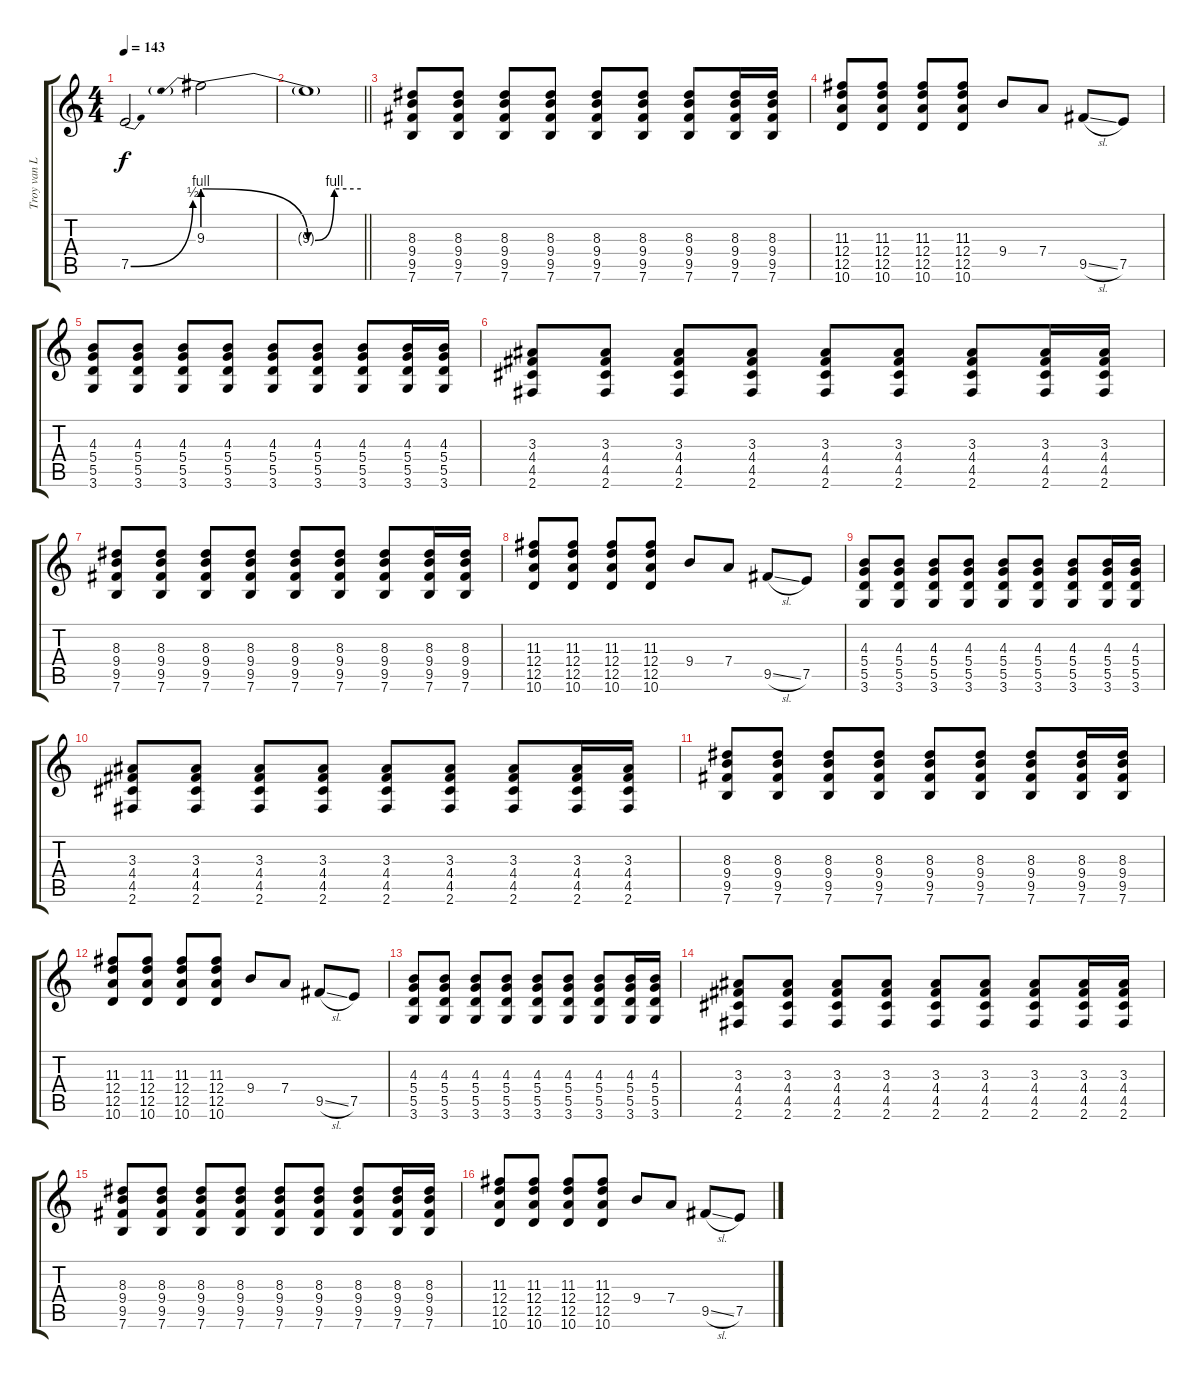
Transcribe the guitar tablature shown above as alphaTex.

\track ("Troy van Leeuwen" "Troy van L") {instrument distortionguitar}
\staff {score tabs}
\tuning (E4 B3 G3 D3 A2 E2) {hide}
\ts (4 4)
\tempo 143
\clef g2
\ks c
7.5{be (bend 0 0 60 2)}.2{dy f} 9.3{be (prebendrelease 0 4 60 0)}.2 |
\barLineRight lightlight
9.3{be (custom 0 0 8 0 30 4 60 4) t}.1 |
(8.3 9.4 9.5 7.6).8{instrument overdrivenguitar} (8.3 9.4 9.5 7.6).8 (8.3 9.4 9.5 7.6).8 (8.3 9.4 9.5 7.6).8 (8.3 9.4 9.5 7.6).8 (8.3 9.4 9.5 7.6).8 (8.3 9.4 9.5 7.6).8 (8.3 9.4 9.5 7.6).16 (8.3 9.4 9.5 7.6).16 |
(11.3 12.4 12.5 10.6).8 (11.3 12.4 12.5 10.6).8 (11.3 12.4 12.5 10.6).8 (11.3 12.4 12.5 10.6).8 9.4.8 7.4.8 9.5{sl}.8 7.5.8 |
(4.3 5.4 5.5 3.6).8 (4.3 5.4 5.5 3.6).8 (4.3 5.4 5.5 3.6).8 (4.3 5.4 5.5 3.6).8 (4.3 5.4 5.5 3.6).8 (4.3 5.4 5.5 3.6).8 (4.3 5.4 5.5 3.6).8 (4.3 5.4 5.5 3.6).16 (4.3 5.4 5.5 3.6).16 |
(3.3 4.4 4.5 2.6).8 (3.3 4.4 4.5 2.6).8 (3.3 4.4 4.5 2.6).8 (3.3 4.4 4.5 2.6).8 (3.3 4.4 4.5 2.6).8 (3.3 4.4 4.5 2.6).8 (3.3 4.4 4.5 2.6).8 (3.3 4.4 4.5 2.6).16 (3.3 4.4 4.5 2.6).16 |
(8.3 9.4 9.5 7.6).8 (8.3 9.4 9.5 7.6).8 (8.3 9.4 9.5 7.6).8 (8.3 9.4 9.5 7.6).8 (8.3 9.4 9.5 7.6).8 (8.3 9.4 9.5 7.6).8 (8.3 9.4 9.5 7.6).8 (8.3 9.4 9.5 7.6).16 (8.3 9.4 9.5 7.6).16 |
(11.3 12.4 12.5 10.6).8 (11.3 12.4 12.5 10.6).8 (11.3 12.4 12.5 10.6).8 (11.3 12.4 12.5 10.6).8 9.4.8 7.4.8 9.5{sl}.8 7.5.8 |
(4.3 5.4 5.5 3.6).8 (4.3 5.4 5.5 3.6).8 (4.3 5.4 5.5 3.6).8 (4.3 5.4 5.5 3.6).8 (4.3 5.4 5.5 3.6).8 (4.3 5.4 5.5 3.6).8 (4.3 5.4 5.5 3.6).8 (4.3 5.4 5.5 3.6).16 (4.3 5.4 5.5 3.6).16 |
(3.3 4.4 4.5 2.6).8 (3.3 4.4 4.5 2.6).8 (3.3 4.4 4.5 2.6).8 (3.3 4.4 4.5 2.6).8 (3.3 4.4 4.5 2.6).8 (3.3 4.4 4.5 2.6).8 (3.3 4.4 4.5 2.6).8 (3.3 4.4 4.5 2.6).16 (3.3 4.4 4.5 2.6).16 |
(8.3 9.4 9.5 7.6).8 (8.3 9.4 9.5 7.6).8 (8.3 9.4 9.5 7.6).8 (8.3 9.4 9.5 7.6).8 (8.3 9.4 9.5 7.6).8 (8.3 9.4 9.5 7.6).8 (8.3 9.4 9.5 7.6).8 (8.3 9.4 9.5 7.6).16 (8.3 9.4 9.5 7.6).16 |
(11.3 12.4 12.5 10.6).8 (11.3 12.4 12.5 10.6).8 (11.3 12.4 12.5 10.6).8 (11.3 12.4 12.5 10.6).8 9.4.8 7.4.8 9.5{sl}.8 7.5.8 |
(4.3 5.4 5.5 3.6).8 (4.3 5.4 5.5 3.6).8 (4.3 5.4 5.5 3.6).8 (4.3 5.4 5.5 3.6).8 (4.3 5.4 5.5 3.6).8 (4.3 5.4 5.5 3.6).8 (4.3 5.4 5.5 3.6).8 (4.3 5.4 5.5 3.6).16 (4.3 5.4 5.5 3.6).16 |
(3.3 4.4 4.5 2.6).8 (3.3 4.4 4.5 2.6).8 (3.3 4.4 4.5 2.6).8 (3.3 4.4 4.5 2.6).8 (3.3 4.4 4.5 2.6).8 (3.3 4.4 4.5 2.6).8 (3.3 4.4 4.5 2.6).8 (3.3 4.4 4.5 2.6).16 (3.3 4.4 4.5 2.6).16 |
(8.3 9.4 9.5 7.6).8 (8.3 9.4 9.5 7.6).8 (8.3 9.4 9.5 7.6).8 (8.3 9.4 9.5 7.6).8 (8.3 9.4 9.5 7.6).8 (8.3 9.4 9.5 7.6).8 (8.3 9.4 9.5 7.6).8 (8.3 9.4 9.5 7.6).16 (8.3 9.4 9.5 7.6).16 |
(11.3 12.4 12.5 10.6).8 (11.3 12.4 12.5 10.6).8 (11.3 12.4 12.5 10.6).8 (11.3 12.4 12.5 10.6).8 9.4.8 7.4.8 9.5{sl}.8 7.5.8
